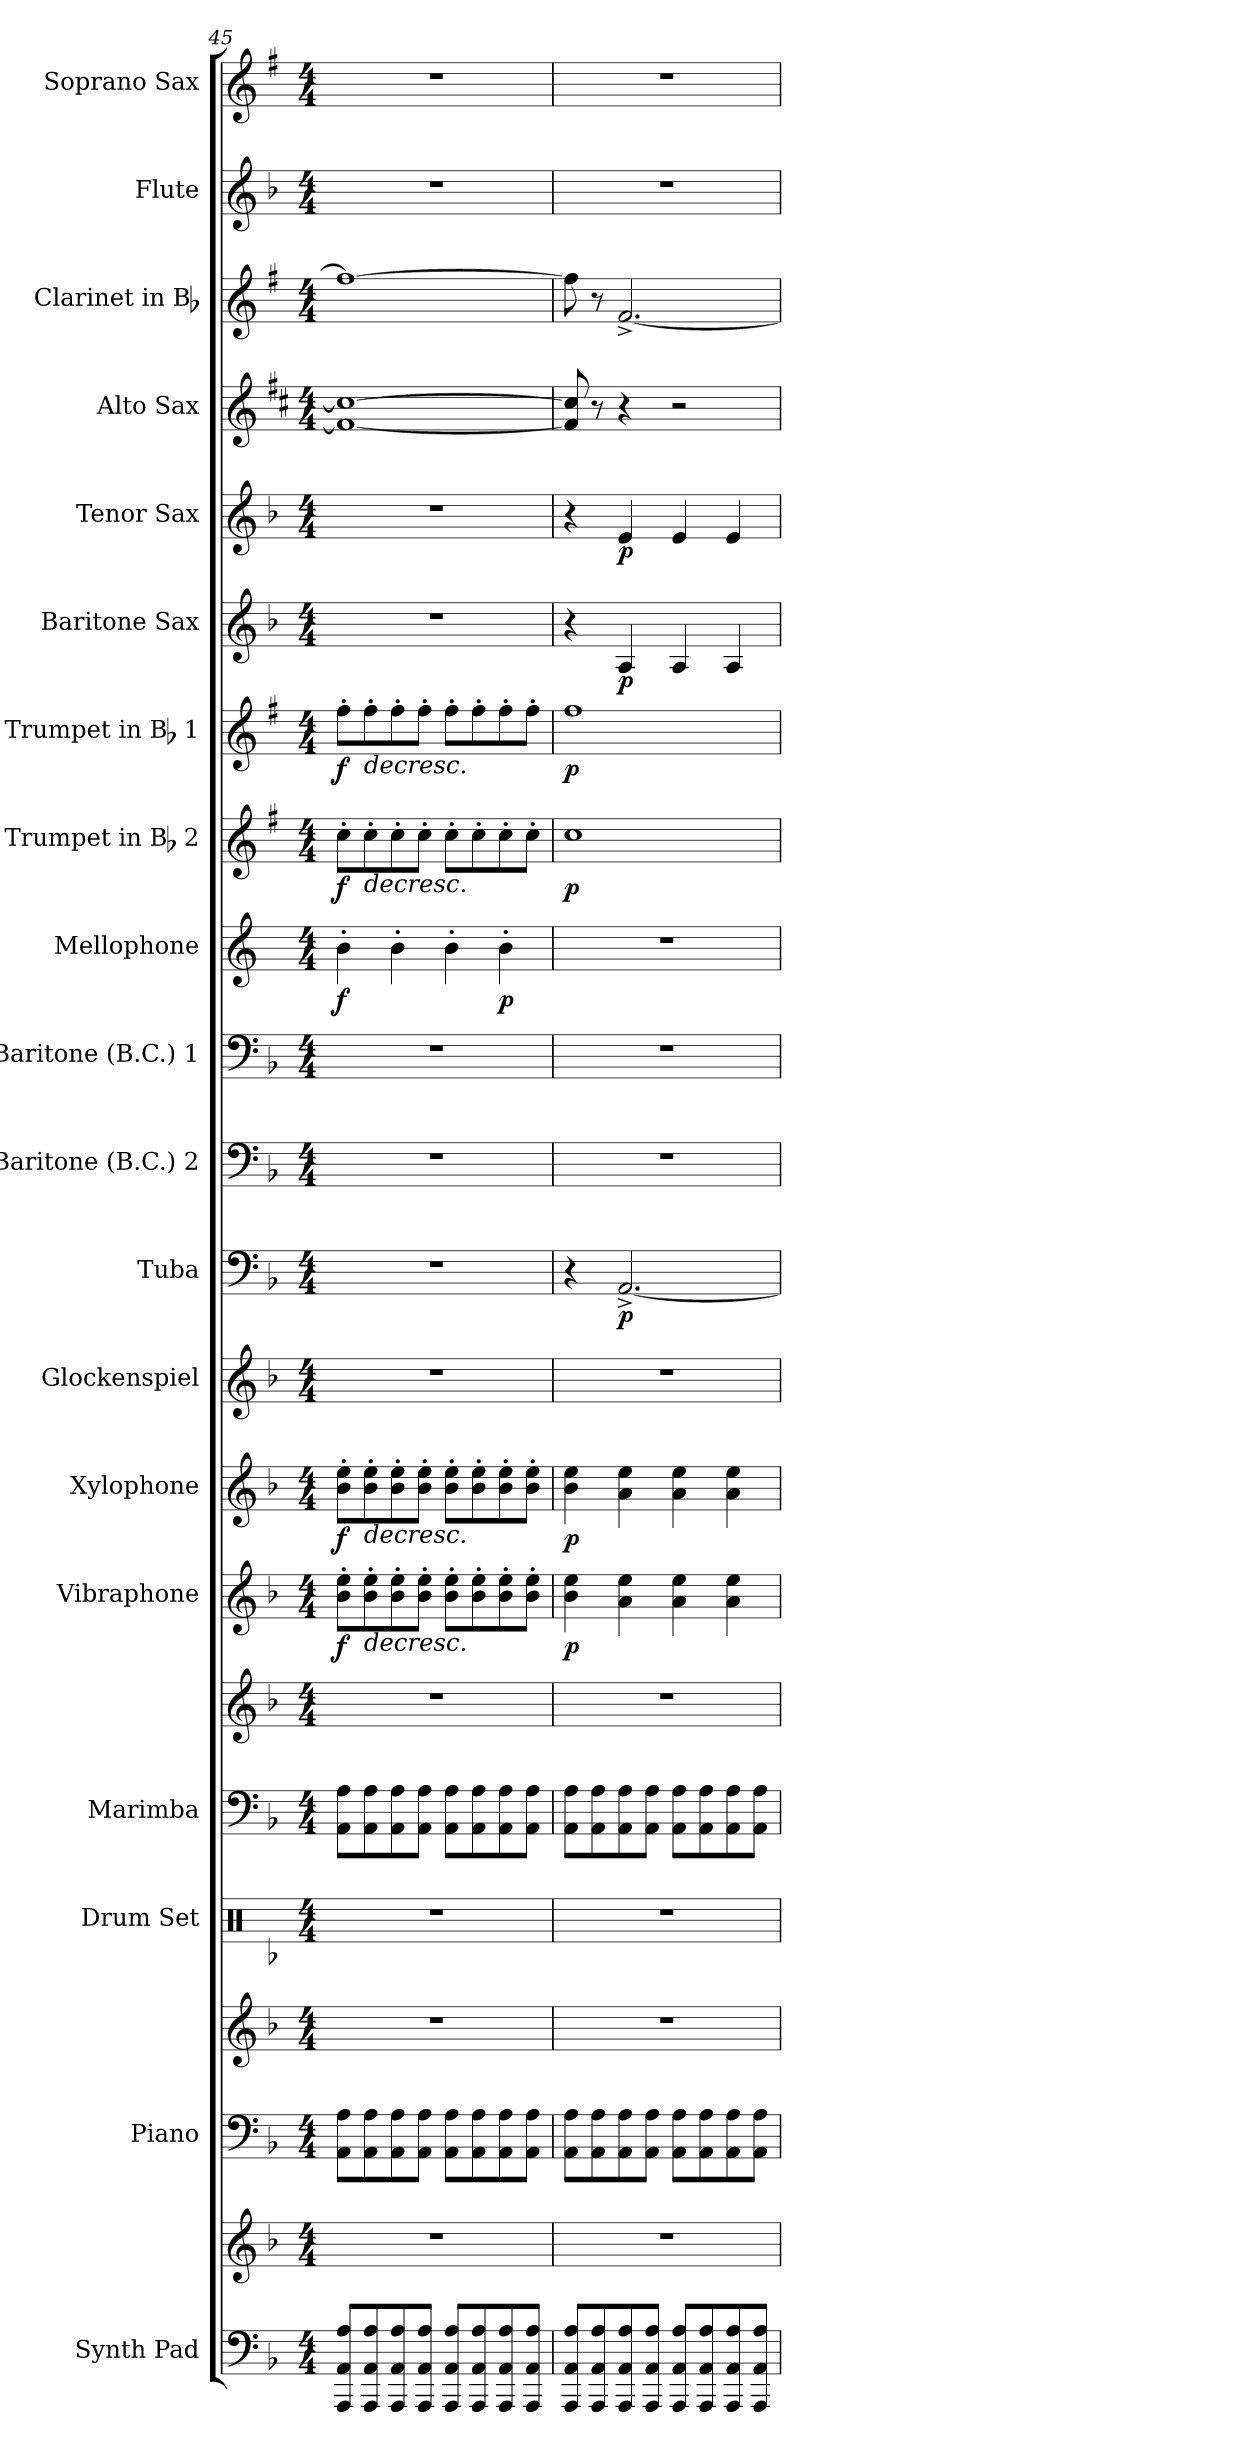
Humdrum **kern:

**kern	**kern	**kern	**kern	**kern	**kern	**kern	**kern	**dynam	**kern	**dynam	**kern	**kern	**dynam	**kern	**kern	**kern	**dynam	**kern	**dynam	**kern	**dynam	**kern	**dynam	**kern	**dynam	**kern	**kern	**kern	**kern
*part19	*part19	*part18	*part18	*part17	*part16	*part16	*part15	*part15	*part14	*part14	*part13	*part12	*part12	*part11	*part10	*part9	*part9	*part8	*part8	*part7	*part7	*part6	*part6	*part5	*part5	*part4	*part3	*part2	*part1
*staff22	*staff21	*staff20	*staff19	*staff18	*staff17	*staff16	*staff15	*staff15	*staff14	*staff14	*staff13	*staff12	*staff12	*staff11	*staff10	*staff9	*staff9	*staff8	*staff8	*staff7	*staff7	*staff6	*staff6	*staff5	*staff5	*staff4	*staff3	*staff2	*staff1
*I"Synth Pad	*	*I"Piano	*	*I"Drum Set	*I"Marimba	*	*I"Vibraphone	*	*I"Xylophone	*	*I"Glockenspiel	*I"Tuba	*	*I"Baritone (B.C.) 2	*I"Baritone (B.C.) 1	*I"Mellophone	*	*I"Trumpet in Bb 2	*	*I"Trumpet in Bb 1	*	*I"Baritone Sax	*	*I"Tenor Sax	*	*I"Alto Sax	*I"Clarinet in Bb	*I"Flute	*I"Soprano Sax
*I'Pad	*	*I'Pno.	*	*I'D. S.	*I'Mrb.	*	*I'Vib.	*	*I'Xyl.	*	*I'Glk.	*I'Tuba	*	*I'Bar. 2	*I'Bar. 1	*I'Mello.	*	*	*	*	*	*I'B. Sx.	*	*I'T. Sx.	*	*I'A. Sx.	*	*I'Fl.	*I'S. Sx.
!!LO:PB:g=z
*clefF4	*clefG2	*clefF4	*clefG2	*clefX	*clefF4	*clefG2	*clefG2	*	*clefG2	*	*clefG2	*clefF4	*	*clefF4	*clefF4	*clefG2	*	*clefG2	*	*clefG2	*	*clefG2	*	*clefG2	*	*clefG2	*clefG2	*clefG2	*clefG2
*	*	*	*	*	*	*	*	*	*ITrd-7c-12	*	*ITrd-14c-24	*	*	*	*	*ITrd4c7	*	*ITrd1c2	*	*ITrd1c2	*	*ITrd12c21	*	*ITrd8c14	*	*ITrd5c9	*ITrd1c2	*	*ITrd1c2
*k[b-]	*k[b-]	*k[b-]	*k[b-]	*k[b-]	*k[b-]	*k[b-]	*k[b-]	*	*k[b-]	*	*k[b-]	*k[b-]	*	*k[b-]	*k[b-]	*k[b-]	*	*k[b-]	*	*k[b-]	*	*k[b-]	*	*k[b-]	*	*k[b-]	*k[b-]	*k[b-]	*k[b-]
*F:	*F:	*F:	*F:	*F:	*F:	*F:	*F:	*	*F:	*	*F:	*F:	*	*F:	*F:	*F:	*	*F:	*	*F:	*	*F:	*	*F:	*	*F:	*F:	*F:	*F:
*M4/4	*M4/4	*M4/4	*M4/4	*M4/4	*M4/4	*M4/4	*M4/4	*	*M4/4	*	*M4/4	*M4/4	*	*M4/4	*M4/4	*M4/4	*	*M4/4	*	*M4/4	*	*M4/4	*	*M4/4	*	*M4/4	*M4/4	*M4/4	*M4/4
=45	=45	=45	=45	=45	=45	=45	=45	=45	=45	=45	=45	=45	=45	=45	=45	=45	=45	=45	=45	=45	=45	=45	=45	=45	=45	=45	=45	=45	=45
!	!	!	!	!	!	!	!	!LO:DY:b	!	!LO:DY:b	!	!	!	!	!	!	!LO:DY:b	!	!LO:DY:b	!	!LO:DY:b	!	!	!	!	!	!	!	!
8AAA/ 8AA/ 8A/L	1r	8AA\ 8A\L	1r	1r	8AA\ 8A\L	1r	8b-\' 8ee\'L	f	8bb-\' 8eee\'L	f	1r	1r	.	1r	1r	4e'\	f	8b-'\L	f	8ee'\L	f	1r	.	1r	.	1A_ 1e_	1ee_	1r	1r
!	!	!	!	!	!	!	!	!LO:HP:b	!	!LO:HP:b	!	!	!	!	!	!	!	!	!LO:HP:b	!	!LO:HP:b	!	!	!	!	!	!	!	!
8AAA/ 8AA/ 8A/	.	8AA\ 8A\	.	.	8AA\ 8A\	.	8b-\' 8ee\'	>	8bb-\' 8eee\'	>	.	.	.	.	.	.	.	8b-'\	>	8ee'\	>	.	.	.	.	.	.	.	.
8AAA/ 8AA/ 8A/	.	8AA\ 8A\	.	.	8AA\ 8A\	.	8b-\' 8ee\'	.	8bb-\' 8eee\'	.	.	.	.	.	.	4e'\	.	8b-'\	.	8ee'\	.	.	.	.	.	.	.	.	.
8AAA/ 8AA/ 8A/J	.	8AA\ 8A\J	.	.	8AA\ 8A\J	.	8b-\' 8ee\'J	.	8bb-\' 8eee\'J	.	.	.	.	.	.	.	.	8b-'\J	.	8ee'\J	.	.	.	.	.	.	.	.	.
8AAA/ 8AA/ 8A/L	.	8AA\ 8A\L	.	.	8AA\ 8A\L	.	8b-\' 8ee\'L	.	8bb-\' 8eee\'L	.	.	.	.	.	.	4e'\	.	8b-'\L	.	8ee'\L	.	.	.	.	.	.	.	.	.
8AAA/ 8AA/ 8A/	.	8AA\ 8A\	.	.	8AA\ 8A\	.	8b-\' 8ee\'	.	8bb-\' 8eee\'	.	.	.	.	.	.	.	.	8b-'\	.	8ee'\	.	.	.	.	.	.	.	.	.
!	!	!	!	!	!	!	!	!	!	!	!	!	!	!	!	!	!LO:DY:b	!	!	!	!	!	!	!	!	!	!	!	!
8AAA/ 8AA/ 8A/	.	8AA\ 8A\	.	.	8AA\ 8A\	.	8b-\' 8ee\'	.	8bb-\' 8eee\'	.	.	.	.	.	.	4e'\	p	8b-'\	.	8ee'\	.	.	.	.	.	.	.	.	.
8AAA/ 8AA/ 8A/J	.	8AA\ 8A\J	.	.	8AA\ 8A\J	.	8b-\' 8ee\'J	.	8bb-\' 8eee\'J	.	.	.	.	.	.	.	.	8b-'\J	.	8ee'\J	.	.	.	.	.	.	.	.	.
!!LO:PB:g=z
=46	=46	=46	=46	=46	=46	=46	=46	=46	=46	=46	=46	=46	=46	=46	=46	=46	=46	=46	=46	=46	=46	=46	=46	=46	=46	=46	=46	=46	=46
!	!	!	!	!	!	!	!	!LO:DY:b	!	!LO:DY:b	!	!	!	!	!	!	!	!	!LO:DY:b	!	!LO:DY:b	!	!	!	!	!	!	!	!
8AAA/ 8AA/ 8A/L	1r	8AA\ 8A\L	1r	1r	8AA\ 8A\L	1r	4b-\ 4ee\	p	4bb-\ 4eee\	p	1r	4r	.	1r	1r	1r	.	1b-	p	1ee	p	4r	.	4r	.	8A/] 8e/]	8ee\]	1r	1r
8AAA/ 8AA/ 8A/	.	8AA\ 8A\	.	.	8AA\ 8A\	.	.	.	.	.	.	.	.	.	.	.	.	.	.	.	.	.	.	.	.	8r	8r	.	.
!	!	!	!	!	!	!	!	!	!	!	!	!	!LO:DY:b	!	!	!	!	!	!	!	!	!	!LO:DY:b	!	!LO:DY:b	!	!	!	!
8AAA/ 8AA/ 8A/	.	8AA\ 8A\	.	.	8AA\ 8A\	.	4a\ 4ee\	.	4aa\ 4eee\	.	.	[2.AA^/	p	.	.	.	.	.	.	.	.	4AA/	p	4E/	p	4r	[2.e^/	.	.
8AAA/ 8AA/ 8A/J	.	8AA\ 8A\J	.	.	8AA\ 8A\J	.	.	.	.	.	.	.	.	.	.	.	.	.	.	.	.	.	.	.	.	.	.	.	.
8AAA/ 8AA/ 8A/L	.	8AA\ 8A\L	.	.	8AA\ 8A\L	.	4a\ 4ee\	.	4aa\ 4eee\	.	.	.	.	.	.	.	.	.	.	.	.	4AA/	.	4E/	.	2r	.	.	.
8AAA/ 8AA/ 8A/	.	8AA\ 8A\	.	.	8AA\ 8A\	.	.	.	.	.	.	.	.	.	.	.	.	.	.	.	.	.	.	.	.	.	.	.	.
8AAA/ 8AA/ 8A/	.	8AA\ 8A\	.	.	8AA\ 8A\	.	4a\ 4ee\	.	4aa\ 4eee\	.	.	.	.	.	.	.	.	.	.	.	.	4AA/	.	4E/	.	.	.	.	.
8AAA/ 8AA/ 8A/J	.	8AA\ 8A\J	.	.	8AA\ 8A\J	.	.	.	.	.	.	.	.	.	.	.	.	.	.	.	.	.	.	.	.	.	.	.	.
.	.	.	.	.	.	.	.	]	.	]	.	.	.	.	.	.	.	.	]	.	]	.	.	.	.	.	.	.	.
=	=	=	=	=	=	=	=	=	=	=	=	=	=	=	=	=	=	=	=	=	=	=	=	=	=	=	=	=	=
*-	*-	*-	*-	*-	*-	*-	*-	*-	*-	*-	*-	*-	*-	*-	*-	*-	*-	*-	*-	*-	*-	*-	*-	*-	*-	*-	*-	*-	*-
